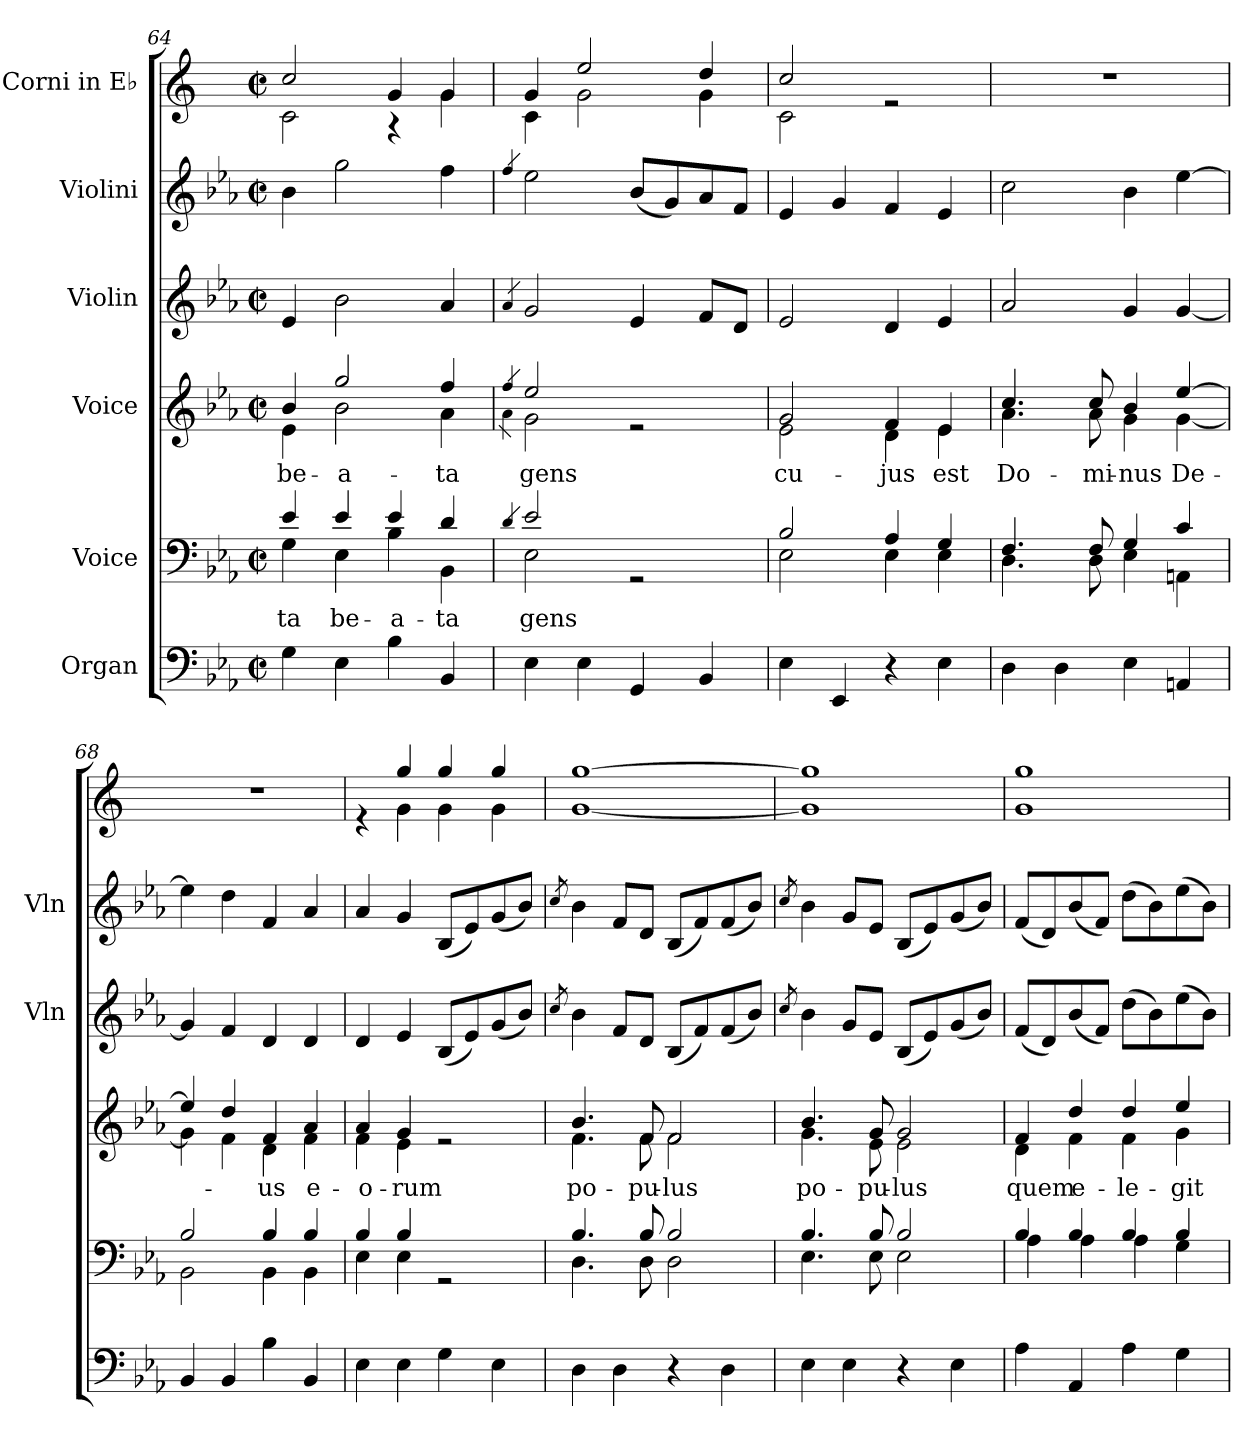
**kern	**kern	**text	**kern	**text	**kern	**kern	**kern
*part6	*part5	*part5	*part4	*part4	*part3	*part2	*part1
*staff6	*staff5	*staff5	*staff4	*staff4	*staff3	*staff2	*staff1
*I"Organ	*I"Voice	*	*I"Voice	*	*I"Violin	*I"Violini	*I"Corni in E♭
*	*	*	*	*	*I'Vln	*I'Vln	*
*clefF4	*clefF4	*	*clefG2	*	*clefG2	*clefG2	*clefG2
*	*	*	*	*	*	*	*ITrd5c9
*k[b-e-a-]	*k[b-e-a-]	*	*k[b-e-a-]	*	*k[b-e-a-]	*k[b-e-a-]	*k[b-e-a-]
*M2/2	*M2/2	*	*M2/2	*	*M2/2	*M2/2	*M2/2
*met(c|)	*met(c|)	*	*met(c|)	*	*met(c|)	*met(c|)	*met(c|)
=64	=64	=64	=64	=64	=64	=64	=64
!	!	!LO:LY:b	!	!LO:LY:b	!	!	!
*	*^	*	*^	*	*	*	*^
4G\	4e-/	4G\	-ta	4b-/	4e-\	be-	4e-/	4b-\	2e-/	2E-\
!	!	!	!LO:LY:b	!	!	!LO:LY:b	!	!	!	!
4E-\	4e-/	4E-\	be-	2gg/	2b-\	-a-	2b-\	2gg\	.	.
!	!	!	!LO:LY:b	!	!	!	!	!	!	!
4B-\	4e-/	4B-\	-a-	.	.	.	.	.	4B-/	4r
!	!	!	!LO:LY:b	!	!	!LO:LY:b	!	!	!	!
4BB-/	4d/	4BB-\	-ta	4ff/	4a-\	-ta	4a-/	4ff\	4B-/	4B-\
=65	=65	=65	=65	=65	=65	=65	=65	=65	=65	=65
.	4qd/	.	.	4qff/	4qa-\	.	4qa-/	4qff/	.	.
!	!	!	!LO:LY:b	!	!	!LO:LY:b	!	!	!	!
4E-\	2e-/	2E-\	gens	2ee-/	2g\	gens	2g/	2ee-\	4B-/	4E-\
4E-\	.	.	.	.	.	.	.	.	2g/	2B-\
4GG/	2rGG	2ryy	.	2re	2ryy	.	4e-/	(8b-/L	.	.
.	.	.	.	.	.	.	.	8g/)	.	.
4BB-/	.	.	.	.	.	.	8f/L	8a-/	4f/	4B-\
.	.	.	.	.	.	.	8d/J	8f/J	.	.
=66	=66	=66	=66	=66	=66	=66	=66	=66	=66	=66
!	!	!	!	!	!	!LO:LY:b	!	!	!	!
4E-\	2B-/	2E-\	.	2g/	2e-\	cu-	2e-/	4e-/	2e-/	2E-\
4EE-/	.	.	.	.	.	.	.	4g/	.	.
!	!	!	!	!	!	!LO:LY:b	!	!	!	!
4r	4A-/	4E-\	.	4f/	4d\	-jus	4d/	4f/	2re	2ryy
!	!	!	!	!	!	!LO:LY:b	!	!	!	!
4E-\	4G/	4E-\	.	4e-/	4e-\	est	4e-/	4e-/	.	.
*	*	*	*	*	*	*	*	*	*v	*v
=67	=67	=67	=67	=67	=67	=67	=67	=67	=67
!	!	!	!	!	!	!LO:LY:b	!	!	!
4D\	4.F/	4.D\	.	4.cc/	4.a-\	Do-	2a-/	2cc\	1r
4D\	.	.	.	.	.	.	.	.	.
!	!	!	!	!	!	!LO:LY:b	!	!	!
.	8F/	8D\	.	8cc/	8a-\	-mi-	.	.	.
!	!	!	!	!	!	!LO:LY:b	!	!	!
4E-\	4G/	4E-\	.	4b-/	4g\	-nus	4g/	4b-\	.
!	!	!	!	!	!	!LO:LY:b	!	!	!
4AAn/	4c/	4AAn\	.	[4ee-/	[4g\	De-	[4g/	[4ee-\	.
!!LO:LB:g=z
=68	=68	=68	=68	=68	=68	=68	=68	=68	=68
4BB-/	2B-/	2BB-\	.	4ee-/]	4g\]	.	4g/]	4ee-\]	1r
4BB-/	.	.	.	4dd/	4f\	.	4f/	4dd\	.
!	!	!	!	!	!	!LO:LY:b	!	!	!
4B-\	4B-/	4BB-\	.	4f/	4d\	-us	4d/	4f/	.
!	!	!	!	!	!	!LO:LY:b	!	!	!
4BB-/	4B-/	4BB-\	.	4a-/	4f\	e-	4d/	4a-/	.
=69	=69	=69	=69	=69	=69	=69	=69	=69	=69
!	!	!	!	!	!	!LO:LY:b	!	!	!
*	*	*	*	*	*	*	*	*	*^
4E-\	4B-/	4E-\	.	4a-/	4f\	-o-	4d/	4a-/	4re	4ryy
!	!	!	!	!	!	!LO:LY:b	!	!	!	!
4E-\	4B-/	4E-\	.	4g/	4e-\	-rum	4e-/	4g/	4b-/	4B-\
4G\	2rGG	2ryy	.	2re	2ryy	.	(8B-/L	(8B-/L	4b-/	4B-\
.	.	.	.	.	.	.	8e-/)	8e-/)	.	.
4E-\	.	.	.	.	.	.	(8g/	(8g/	4b-/	4B-\
.	.	.	.	.	.	.	8b-/J)	8b-/J)	.	.
=70	=70	=70	=70	=70	=70	=70	=70	=70	=70	=70
.	.	.	.	.	.	.	8qcc/	8qcc/	.	.
!	!	!	!	!	!	!LO:LY:b	!	!	!	!
4D\	4.B-/	4.D\	.	4.b-/	4.f\	po-	4b-\	4b-\	[1b-	[1B-
4D\	.	.	.	.	.	.	8f/L	8f/L	.	.
!	!	!	!	!	!	!LO:LY:b	!	!	!	!
.	8B-/	8D\	.	8f/	8f\	-pu-	8d/J	8d/J	.	.
!	!	!	!	!	!	!LO:LY:b	!	!	!	!
4r	2B-/	2D\	.	2f/	2f\	-lus	(8B-/L	(8B-/L	.	.
.	.	.	.	.	.	.	8f/)	8f/)	.	.
4D\	.	.	.	.	.	.	(8f/	(8f/	.	.
.	.	.	.	.	.	.	8b-/J)	8b-/J)	.	.
=71	=71	=71	=71	=71	=71	=71	=71	=71	=71	=71
.	.	.	.	.	.	.	8qcc/	8qcc/	.	.
!	!	!	!	!	!	!LO:LY:b	!	!	!	!
4E-\	4.B-/	4.E-\	.	4.b-/	4.g\	po-	4b-\	4b-\	1b-]	1B-]
4E-\	.	.	.	.	.	.	8g/L	8g/L	.	.
!	!	!	!	!	!	!LO:LY:b	!	!	!	!
.	8B-/	8E-\	.	8g/	8e-\	-pu-	8e-/J	8e-/J	.	.
!	!	!	!	!	!	!LO:LY:b	!	!	!	!
4r	2B-/	2E-\	.	2g/	2e-\	-lus	(8B-/L	(8B-/L	.	.
.	.	.	.	.	.	.	8e-/)	8e-/)	.	.
4E-\	.	.	.	.	.	.	(8g/	(8g/	.	.
.	.	.	.	.	.	.	8b-/J)	8b-/J)	.	.
=72	=72	=72	=72	=72	=72	=72	=72	=72	=72	=72
!	!	!	!	!	!	!LO:LY:b	!	!	!	!
4A-\	4B-/	4A-\	.	4f/	4d\	quem	(8f/L	(8f/L	1b-	1B-
.	.	.	.	.	.	.	8d/)	8d/)	.	.
!	!	!	!	!	!	!LO:LY:b	!	!	!	!
4AA-/	4B-/	4A-\	.	4dd/	4f\	e-	(8b-/	(8b-/	.	.
.	.	.	.	.	.	.	8f/J)	8f/J)	.	.
!	!	!	!	!	!	!LO:LY:b	!	!	!	!
4A-\	4B-/	4A-\	.	4dd/	4f\	-le-	(8dd\L	(8dd\L	.	.
.	.	.	.	.	.	.	8b-\)	8b-\)	.	.
!	!	!	!	!	!	!LO:LY:b	!	!	!	!
4G\	4B-/	4G\	.	4ee-/	4g\	-git	(8ee-\	(8ee-\	.	.
.	.	.	.	.	.	.	8b-\J)	8b-\J)	.	.
*	*v	*v	*	*	*	*	*	*	*v	*v
*	*	*	*v	*v	*	*	*	*
=	=	=	=	=	=	=	=
*-	*-	*-	*-	*-	*-	*-	*-
